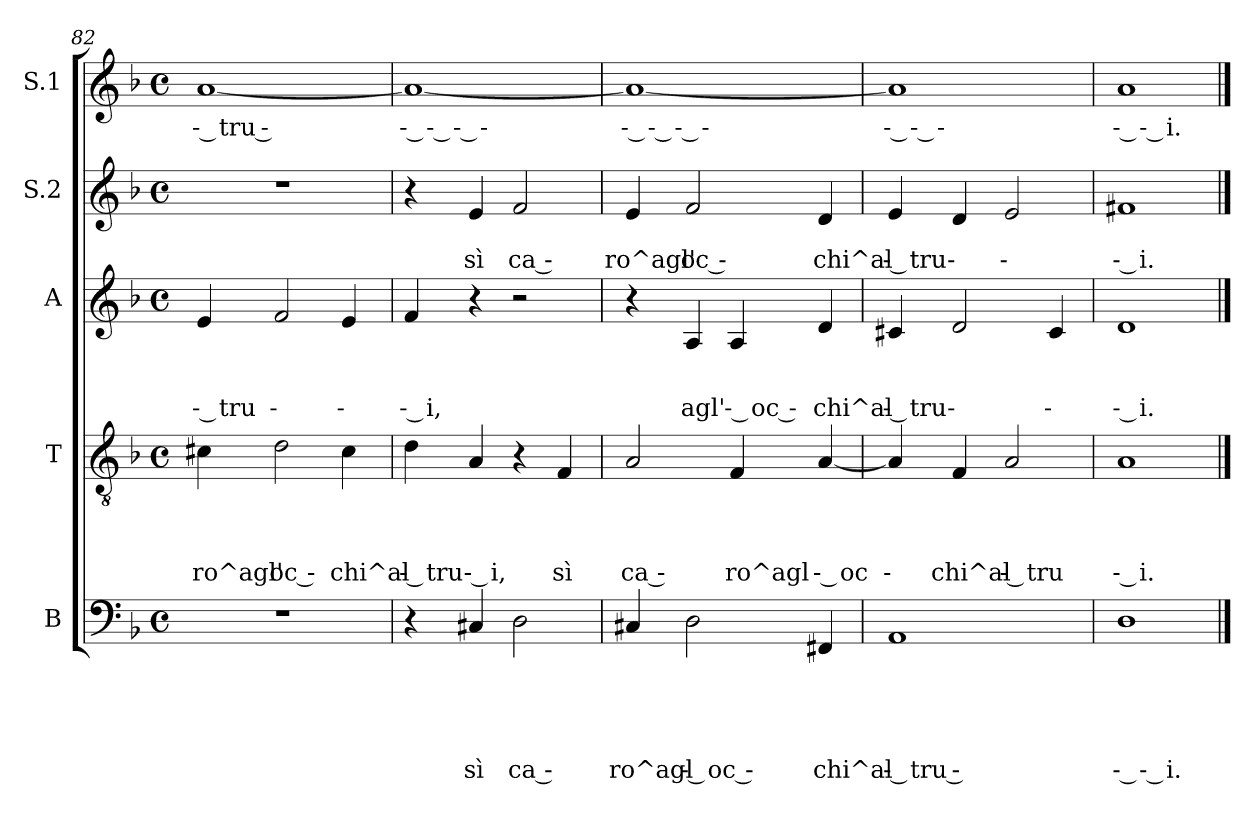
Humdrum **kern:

**kern	**text	**text	**text	**text	**text	**kern	**text	**text	**text	**text	**kern	**text	**text	**text	**kern	**text	**text	**kern	**text
*part5	*part5	*part5	*part5	*part5	*part5	*part4	*part4	*part4	*part4	*part4	*part3	*part3	*part3	*part3	*part2	*part2	*part2	*part1	*part1
*staff5	*staff5	*staff5	*staff5	*staff5	*staff5	*staff4	*staff4	*staff4	*staff4	*staff4	*staff3	*staff3	*staff3	*staff3	*staff2	*staff2	*staff2	*staff1	*staff1
*I"B	*	*	*	*	*	*I"T	*	*	*	*	*I"A	*	*	*	*I"S.2	*	*	*I"S.1	*
*I'B	*	*	*	*	*	*I'T	*	*	*	*	*I'A	*	*	*	*I'S.2	*	*	*I'S.1	*
*clefF4	*	*	*	*	*	*clefGv2	*	*	*	*	*clefG2	*	*	*	*clefG2	*	*	*clefG2	*
*k[b-]	*	*	*	*	*	*k[b-]	*	*	*	*	*k[b-]	*	*	*	*k[b-]	*	*	*k[b-]	*
*F:	*	*	*	*	*	*F:	*	*	*	*	*F:	*	*	*	*F:	*	*	*F:	*
*M4/4	*	*	*	*	*	*M4/4	*	*	*	*	*M4/4	*	*	*	*M4/4	*	*	*M4/4	*
*met(c)	*	*	*	*	*	*met(c)	*	*	*	*	*met(c)	*	*	*	*met(c)	*	*	*met(c)	*
=82	=82	=82	=82	=82	=82	=82	=82	=82	=82	=82	=82	=82	=82	=82	=82	=82	=82	=82	=82
!	!	!	!	!	!	!	!	!	!	!LO:LY:b	!	!	!	!LO:LY:b:rj	!	!	!	!	!LO:LY:b:rj
1r	.	.	.	.	.	4c#X\	.	.	.	ro^agl'	4e/	.	.	‐ tru	1r	.	.	[<1a	‐ tru ‐
!	!	!	!	!	!	!	!	!	!	!LO:LY:b	!	!	!	!LO:LY:b:rj	!	!	!	!	!
.	.	.	.	.	.	2d\	.	.	.	oc ‐	2f/	.	.	‐	.	.	.	.	.
!	!	!	!	!	!	!	!	!	!	!LO:LY:b	!	!	!	!LO:LY:b:rj	!	!	!	!	!
.	.	.	.	.	.	4c#\	.	.	.	chi^al	4e/	.	.	‐	.	.	.	.	.
=83	=83	=83	=83	=83	=83	=83	=83	=83	=83	=83	=83	=83	=83	=83	=83	=83	=83	=83	=83
!	!	!	!	!	!	!	!	!	!	!LO:LY:b:rj	!	!	!	!LO:LY:b:rj	!	!	!	!	!LO:LY:b:rj
4r	.	.	.	.	.	4d\	.	.	.	‐ tru	4f/	.	.	‐ i,	4r	.	.	1a_	‐ ‐ ‐ ‐
!	!	!	!	!	!LO:LY:b	!	!	!	!	!LO:LY:b:rj	!	!	!	!	!	!	!LO:LY:b	!	!
4C#X/	.	.	.	.	sì	4A/	.	.	.	‐ i,	4r	.	.	.	4e/	.	sì	.	.
!	!	!	!	!	!LO:LY:b	!	!	!	!	!	!	!	!	!	!	!	!LO:LY:b	!	!
2D\	.	.	.	.	ca ‐	4r	.	.	.	.	2r	.	.	.	2f/	.	ca ‐	.	.
!	!	!	!	!	!	!	!	!	!	!LO:LY:b	!	!	!	!	!	!	!	!	!
.	.	.	.	.	.	4F/	.	.	.	sì	.	.	.	.	.	.	.	.	.
=84	=84	=84	=84	=84	=84	=84	=84	=84	=84	=84	=84	=84	=84	=84	=84	=84	=84	=84	=84
!	!	!	!	!	!LO:LY:b	!	!	!	!	!LO:LY:b	!	!	!	!	!	!	!LO:LY:b	!	!LO:LY:b:rj
4C#X/	.	.	.	.	ro^agl	2A/	.	.	.	ca ‐	4r	.	.	.	4e/	.	ro^agl'	1a_	‐ ‐ ‐ ‐
!	!	!	!	!	!LO:LY:b:rj	!	!	!	!	!	!	!	!	!LO:LY:b	!	!	!LO:LY:b	!	!
2D\	.	.	.	.	‐ oc ‐	.	.	.	.	.	4A/	.	.	agl'	2f/	.	oc ‐	.	.
!	!	!	!	!	!	!	!	!	!	!LO:LY:b	!	!	!	!LO:LY:b:rj	!	!	!	!	!
.	.	.	.	.	.	4F/	.	.	.	ro^agl	4A/	.	.	‐ oc ‐	.	.	.	.	.
!	!	!	!	!	!LO:LY:b	!	!	!	!	!LO:LY:b:rj	!	!	!	!LO:LY:b	!	!	!LO:LY:b	!	!
4FF#X/	.	.	.	.	chi^al	[<4A/	.	.	.	‐ oc	4d/	.	.	chi^al	4d/	.	chi^al	.	.
=85	=85	=85	=85	=85	=85	=85	=85	=85	=85	=85	=85	=85	=85	=85	=85	=85	=85	=85	=85
!	!	!	!	!	!LO:LY:b:rj	!	!	!	!	!LO:LY:b:rj	!	!	!	!LO:LY:b:rj	!	!	!LO:LY:b:rj	!	!LO:LY:b:rj
1AA	.	.	.	.	‐ tru ‐	4A/]	.	.	.	‐	4c#X/	.	.	‐ tru	4e/	.	‐ tru	1a]	‐ ‐ ‐
!	!	!	!	!	!	!	!	!	!	!LO:LY:b	!	!	!	!LO:LY:b:rj	!	!	!LO:LY:b:rj	!	!
.	.	.	.	.	.	4F/	.	.	.	chi^al	2d/	.	.	‐	4d/	.	‐	.	.
!	!	!	!	!	!	!	!	!	!	!LO:LY:b:rj	!	!	!	!	!	!	!LO:LY:b	!	!
.	.	.	.	.	.	2A/	.	.	.	‐ tru	.	.	.	.	2e/	.	‐	.	.
!	!	!	!	!	!	!	!	!	!	!	!	!	!	!LO:LY:b:rj	!	!	!	!	!
.	.	.	.	.	.	.	.	.	.	.	4c#/	.	.	‐	.	.	.	.	.
=86	=86	=86	=86	=86	=86	=86	=86	=86	=86	=86	=86	=86	=86	=86	=86	=86	=86	=86	=86
!	!	!	!	!	!LO:LY:b:rj	!	!	!	!	!LO:LY:b:rj	!	!	!	!LO:LY:b:rj	!	!	!LO:LY:b:rj	!	!LO:LY:b:rj
1D	.	.	.	.	‐ ‐ i.	1A	.	.	.	‐ i.	1d	.	.	‐ i.	1f#X	.	‐ i.	1a	‐ ‐ i.
==	==	==	==	==	==	==	==	==	==	==	==	==	==	==	==	==	==	==	==
*-	*-	*-	*-	*-	*-	*-	*-	*-	*-	*-	*-	*-	*-	*-	*-	*-	*-	*-	*-
